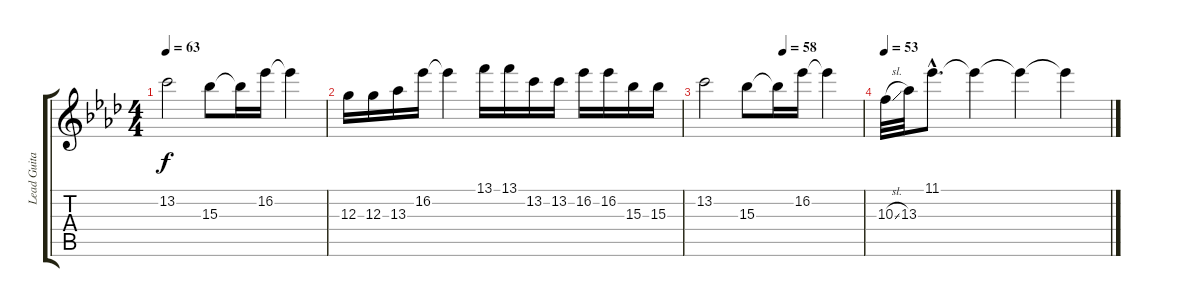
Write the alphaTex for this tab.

\track ("Lead Guitar" "Lead Guita") {instrument overdrivenguitar}
\staff {score tabs}
\tuning (E4 B3 G3 D3 A2 E2) {hide}
\ts (4 4)
\tempo 63
\clef g2
\ks fminor
13.2.2{dy f} 15.3.8 15.3{t}.16 16.2.16 16.2{t}.4 |
12.3.16 12.3.16 13.3.16 16.2.16 16.2{t}.4 13.1.16 13.1.16 13.2.16 13.2.16 16.2.16 16.2.16 15.3.16 15.3.16 |
\tempo (58 0.5)
13.2.2 15.3.8 15.3{t}.16 16.2.16 16.2{t}.4 |
\tempo 53
10.3{sl}.32 13.3.32 11.1{hac}.8{d} 11.1{t}.4 11.1{t}.4 11.1{t}.4
